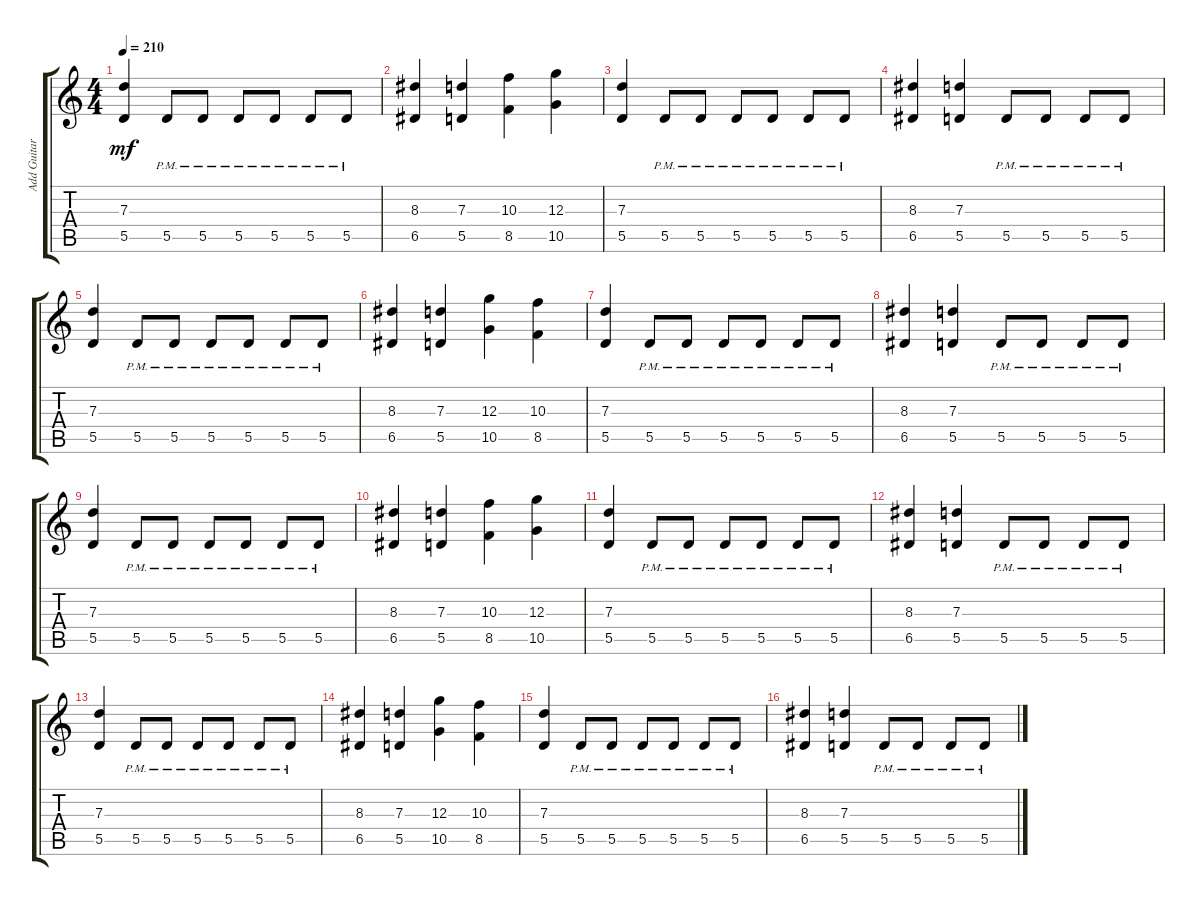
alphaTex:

\track ("Add Guitar" "Add Guitar") {instrument distortionguitar}
\staff {score tabs}
\tuning (E4 B3 G3 D3 A2 D2) {hide}
\ts (4 4)
\tempo 210
\clef g2
\ks c
(7.3 5.5).4{dy mf} 5.5{pm}.8 5.5{pm}.8 5.5{pm}.8 5.5{pm}.8 5.5{pm}.8 5.5{pm}.8 |
(8.3 6.5).4 (7.3 5.5).4 (10.3 8.5).4 (12.3 10.5).4 |
(7.3 5.5).4 5.5{pm}.8 5.5{pm}.8 5.5{pm}.8 5.5{pm}.8 5.5{pm}.8 5.5{pm}.8 |
(8.3 6.5).4 (7.3 5.5).4 5.5{pm}.8 5.5{pm}.8 5.5{pm}.8 5.5{pm}.8 |
(7.3 5.5).4 5.5{pm}.8 5.5{pm}.8 5.5{pm}.8 5.5{pm}.8 5.5{pm}.8 5.5{pm}.8 |
(8.3 6.5).4 (7.3 5.5).4 (12.3 10.5).4 (10.3 8.5).4 |
(7.3 5.5).4 5.5{pm}.8 5.5{pm}.8 5.5{pm}.8 5.5{pm}.8 5.5{pm}.8 5.5{pm}.8 |
(8.3 6.5).4 (7.3 5.5).4 5.5{pm}.8 5.5{pm}.8 5.5{pm}.8 5.5{pm}.8 |
(7.3 5.5).4 5.5{pm}.8 5.5{pm}.8 5.5{pm}.8 5.5{pm}.8 5.5{pm}.8 5.5{pm}.8 |
(8.3 6.5).4 (7.3 5.5).4 (10.3 8.5).4 (12.3 10.5).4 |
(7.3 5.5).4 5.5{pm}.8 5.5{pm}.8 5.5{pm}.8 5.5{pm}.8 5.5{pm}.8 5.5{pm}.8 |
(8.3 6.5).4 (7.3 5.5).4 5.5{pm}.8 5.5{pm}.8 5.5{pm}.8 5.5{pm}.8 |
(7.3 5.5).4 5.5{pm}.8 5.5{pm}.8 5.5{pm}.8 5.5{pm}.8 5.5{pm}.8 5.5{pm}.8 |
(8.3 6.5).4 (7.3 5.5).4 (12.3 10.5).4 (10.3 8.5).4 |
(7.3 5.5).4 5.5{pm}.8 5.5{pm}.8 5.5{pm}.8 5.5{pm}.8 5.5{pm}.8 5.5{pm}.8 |
(8.3 6.5).4 (7.3 5.5).4 5.5{pm}.8 5.5{pm}.8 5.5{pm}.8 5.5{pm}.8
